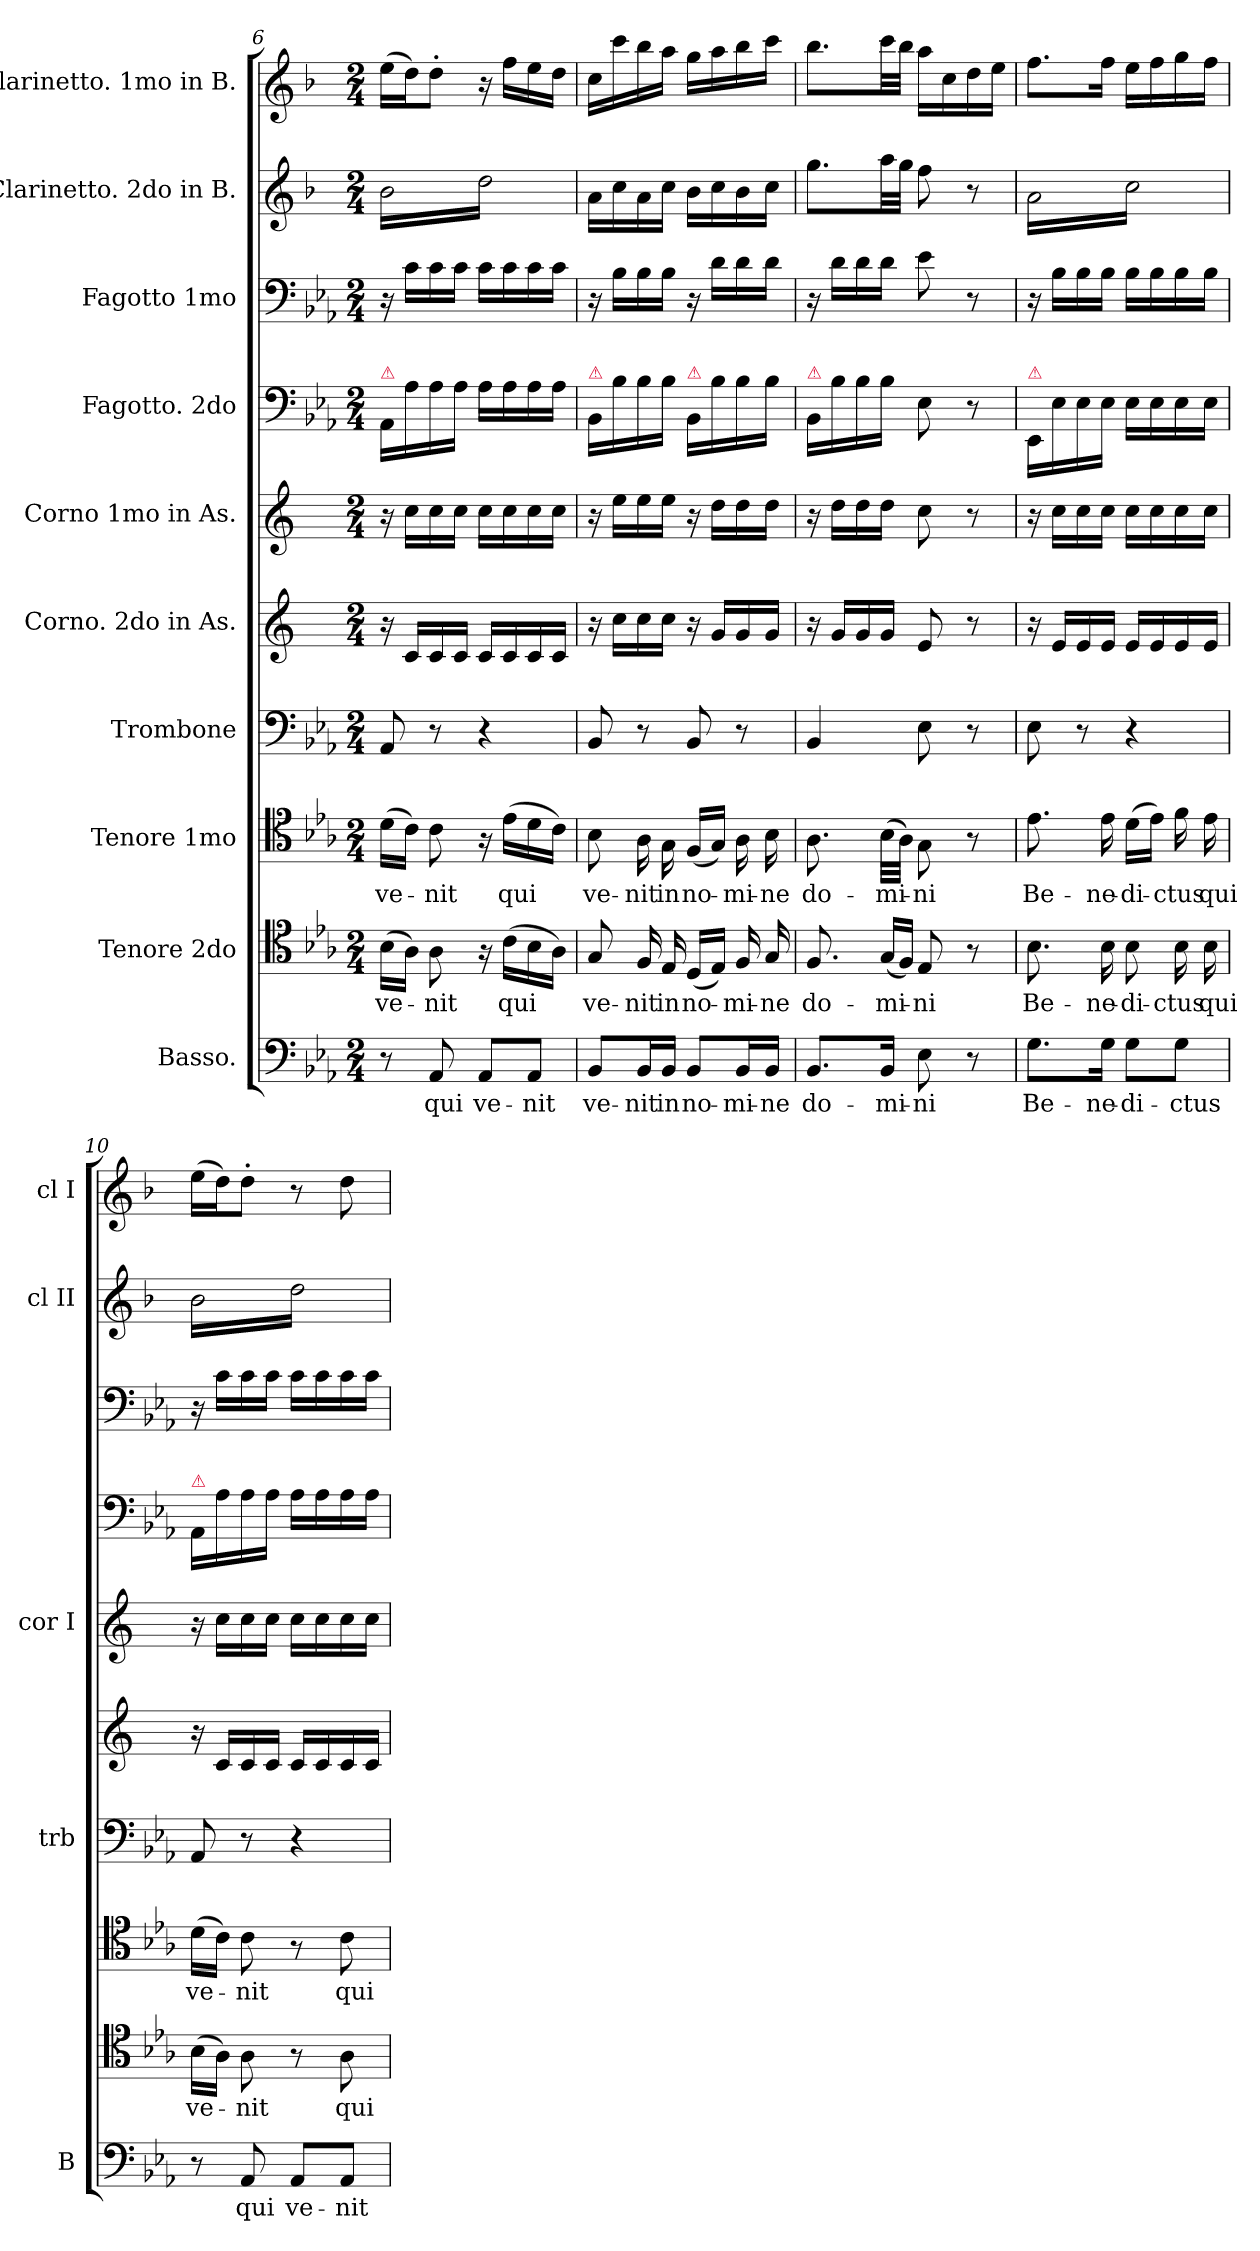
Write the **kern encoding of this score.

**kern	**text	**kern	**text	**kern	**text	**kern	**kern	**kern	**kern	**kern	**kern	**kern
*part10	*part10	*part9	*part9	*part8	*part8	*part7	*part6	*part5	*part4	*part3	*part2	*part1
*staff10	*staff10	*staff9	*staff9	*staff8	*staff8	*staff7	*staff6	*staff5	*staff4	*staff3	*staff2	*staff1
*I"Basso.	*	*I"Tenore 2do	*	*I"Tenore 1mo	*	*I"Trombone	*I"Corno. 2do in As.	*I"Corno 1mo in As.	*I"Fagotto. 2do	*I"Fagotto 1mo	*I"Clarinetto. 2do in B.	*I"Clarinetto. 1mo in B.
*I'B	*	*	*	*	*	*I'trb	*	*I'cor I	*	*	*I'cl II	*I'cl I
*clefF4	*	*clefC4	*	*clefC4	*	*clefF4	*clefG2	*clefG2	*clefF4	*clefF4	*clefG2	*clefG2
*	*	*	*	*	*	*	*ITrd5c9	*ITrd5c9	*	*	*ITrd1c2	*ITrd1c2
*k[b-e-a-]	*	*k[b-e-a-]	*	*k[b-e-a-]	*	*k[b-e-a-]	*k[b-e-a-]	*k[b-e-a-]	*k[b-e-a-]	*k[b-e-a-]	*k[b-e-a-]	*k[b-e-a-]
*M2/4	*	*M2/4	*	*M2/4	*	*M2/4	*M2/4	*M2/4	*M2/4	*M2/4	*M2/4	*M2/4
=6	=6	=6	=6	=6	=6	=6	=6	=6	=6	=6	=6	=6
!	!	!	!	!	!	!	!	!	!LO:TX:a:color=crimson:t=⚠	!	!	!
*	*	*	*	*	*	*	*	*	*	*	*tremolo	*
8r	.	(16B-\LL	ve-	(16d\LL	ve-	8AA-/	16r	16r	16AA-/LL	16r	(16a-\LL	(16dd\LL
.	.	16A-\JJ)	.	16c\JJ)	.	.	16E-/LL	16e-\LL	16A-\	16c\LL	16cc\)	16cc\J)
8AA-/	qui	8A-\	-nit	8c\	-nit	8r	16E-/	16e-\	16A-\	16c\	16a-\	8cc'\J
.	.	.	.	.	.	.	16E-/JJ	16e-\JJ	16A-\JJ	16c\JJ	16cc\)	.
8AA-/L	ve-	16r	.	16r	.	4r	16E-/LL	16e-\LL	16A-\LL	16c\LL	16a-\	16r
.	.	(16c\LL	qui	(16e-\LL	qui	.	16E-/	16e-\	16A-\	16c\	16cc\)	16ee-\LL
8AA-/J	-nit	16B-\	.	16d\	.	.	16E-/	16e-\	16A-\	16c\	16a-\	16dd\
.	.	16A-\JJ)	.	16c\JJ)	.	.	16E-/JJ	16e-\JJ	16A-\JJ	16c\JJ	16cc\)JJ	16cc\JJ
*	*	*	*	*	*	*	*	*	*	*	*Xtremolo	*
=7	=7	=7	=7	=7	=7	=7	=7	=7	=7	=7	=7	=7
!	!	!	!	!	!	!	!	!	!LO:TX:a:color=crimson:t=⚠	!	!	!
8BB-/L	ve-	8G/	ve-	8B-\	ve-	8BB-/	16r	16r	16BB-/LL	16r	16g\LL	16b-\LL
.	.	.	.	.	.	.	16e-\LL	16g\LL	16B-\	16B-\LL	16b-\	16bb-\
16BB-/L	-nit	16F/	-nit	16A-\	-nit	8r	16e-\	16g\	16B-\	16B-\	16g\	16aa-\
16BB-/JJ	in	16E-/	in	16G\	in	.	16e-\JJ	16g\JJ	16B-\JJ	16B-\JJ	16b-\JJ	16gg\JJ
!	!	!	!	!	!	!	!	!	!LO:TX:a:color=crimson:t=⚠	!	!	!
8BB-/L	no-	(16D/LL	no-	(16F/LL	no-	8BB-/	16r	16r	16BB-/LL	16r	16a-\LL	16ff\LL
.	.	16E-/JJ)	.	16G/JJ)	.	.	16B-/LL	16f\LL	16B-\	16d\LL	16b-\	16gg\
16BB-/L	-mi-	16F/	-mi-	16A-\	-mi-	8r	16B-/	16f\	16B-\	16d\	16a-\	16aa-\
16BB-/JJ	-ne	16G/	-ne	16B-\	-ne	.	16B-/JJ	16f\JJ	16B-\JJ	16d\JJ	16b-\JJ	16bb-\JJ
=8	=8	=8	=8	=8	=8	=8	=8	=8	=8	=8	=8	=8
!	!	!	!	!	!	!	!	!	!LO:TX:a:color=crimson:t=⚠	!	!	!
8.BB-/L	do-	8.F/	do-	8.A-\	do-	4BB-/	16r	16r	16BB-/LL	16r	8.ff\L	8.aa-\L
.	.	.	.	.	.	.	16B-/LL	16f\LL	16B-\	16d\LL	.	.
.	.	.	.	.	.	.	16B-/	16f\	16B-\	16d\	.	.
!	!	!LO:N:vis=16	!	!	!	!	!	!	!	!	!	!
16BB-/Jk	-mi-	(32G/LL	-mi-	(32B-\LLL	-mi-	.	16B-/JJ	16f\JJ	16B-\JJ	16d\JJ	32gg\LL	32bb-\LL
!	!	!LO:N:vis=16	!	!	!	!	!	!	!	!	!	!
.	.	32F/JJ)	.	32A-\JJJ)	.	.	.	.	.	.	32ff\JJJ	32aa-\JJJ
8E-\	-ni	8E-/	-ni	8G\	-ni	8E-\	8G/	8e-\	8E-\	8e-\	8ee-\	16gg\LL
.	.	.	.	.	.	.	.	.	.	.	.	16b-\
8r	.	8r	.	8r	.	8r	8r	8r	8r	8r	8r	16cc\
.	.	.	.	.	.	.	.	.	.	.	.	16dd\JJ
=9	=9	=9	=9	=9	=9	=9	=9	=9	=9	=9	=9	=9
!	!	!	!	!	!	!	!	!	!LO:TX:a:color=crimson:t=⚠	!	!	!
*	*	*	*	*	*	*	*	*	*	*	*tremolo	*
8.G\L	Be-	8.B-\	Be-	8.e-\	Be-	8E-\	16r	16r	16EE-/LL	16r	(16g\LL	8.ee-\L
.	.	.	.	.	.	.	16G/LL	16e-\LL	16E-\	16B-\LL	16b-\)	.
.	.	.	.	.	.	8r	16G/	16e-\	16E-\	16B-\	16g\	.
16G\Jk	-ne-	16B-\	-ne-	16e-\	-ne-	.	16G/JJ	16e-\JJ	16E-\JJ	16B-\JJ	16b-\)	16ee-\Jk
8G\L	-di-	8B-\	-di-	(16d\LL	-di-	4r	16G/LL	16e-\LL	16E-\LL	16B-\LL	16g\	16dd\LL
.	.	.	.	16e-\JJ)	.	.	16G/	16e-\	16E-\	16B-\	16b-\)	16ee-\
8G\J	-ctus	16B-\	-ctus	16f\	-ctus	.	16G/	16e-\	16E-\	16B-\	16g\	16ff\
.	.	16B-\	qui	16e-\	qui	.	16G/JJ	16e-\JJ	16E-\JJ	16B-\JJ	16b-\)JJ	16ee-\JJ
=10	=10	=10	=10	=10	=10	=10	=10	=10	=10	=10	=10	=10
!	!	!	!	!	!	!	!	!	!LO:TX:a:color=crimson:t=⚠	!	!	!
8r	.	(16B-\LL	ve-	(16d\LL	ve-	8AA-/	16r	16r	16AA-/LL	16r	(16a-\LL	(16dd\LL
.	.	16A-\JJ)	.	16c\JJ)	.	.	16E-/LL	16e-\LL	16A-\	16c\LL	16cc\)	16cc\J)
8AA-/	qui	8A-\	-nit	8c\	-nit	8r	16E-/	16e-\	16A-\	16c\	16a-\	8cc'\J
.	.	.	.	.	.	.	16E-/JJ	16e-\JJ	16A-\JJ	16c\JJ	16cc\)	.
8AA-/L	ve-	8r	.	8r	.	4r	16E-/LL	16e-\LL	16A-\LL	16c\LL	16a-\	8r
.	.	.	.	.	.	.	16E-/	16e-\	16A-\	16c\	16cc\)	.
8AA-/J	-nit	8A-\	qui	8c\	qui	.	16E-/	16e-\	16A-\	16c\	16a-\	8cc\
.	.	.	.	.	.	.	16E-/JJ	16e-\JJ	16A-\JJ	16c\JJ	16cc\)JJ	.
*	*	*	*	*	*	*	*	*	*	*	*Xtremolo	*
.	.	.	.	.	.	.	.	.	.	.	.	.
.	.	.	.	.	.	.	.	.	.	.	.	.
.	.	.	.	.	.	.	.	.	.	.	.	.
.	.	.	.	.	.	.	.	.	.	.	.	.
=	=	=	=	=	=	=	=	=	=	=	=	=
*-	*-	*-	*-	*-	*-	*-	*-	*-	*-	*-	*-	*-
